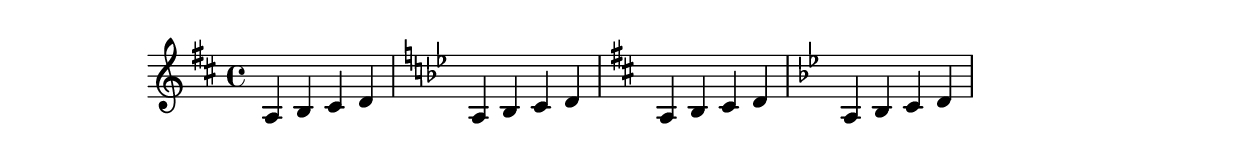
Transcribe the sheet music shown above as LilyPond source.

%% DO NOT EDIT this file manually; it is automatically
%% generated from LSR http://lsr.dsi.unimi.it
%% Make any changes in LSR itself, or in Documentation/snippets/new/ ,
%% and then run scripts/auxiliar/makelsr.py
%%
%% This file is in the public domain.
\version "2.14.0"

\header {
%% Translation of GIT committish: bbf8fd2b5a3ebf20a1fdc91613dc49045a53a270
  texidocit = "
Quando l'armatura di chiave cambia, vengono inseriti automaticamente i
segni di bequadro per annulare le alterazioni di precedenti armature.  Si
può evitare questo comportamento impostando su @code{f} (falso) la proprietà
@code{printKeyCancellation} nel contesto @code{Staff}.

"
  doctitleit = "Impedire l'inserimento dei segni di bequadro quando cambia l'armatura di chiave"

  lsrtags = "pitches"



%% Translation of GIT committish: 6977ddc9a3b63ea810eaecb864269c7d847ccf98
doctitlees = "Evitar que se impriman becuadros cuando cambia la armadura"

texidoces = "

Cuando cambia la armadura de la tonalidad, se imprimen becuadros
automáticamente para cancelar las alteraciones de las armaduras
anteriores.  Esto se puede evitar estableciendo al valor @qq{falso} la
propiedad @code{printKeyCancellation} del contexto @code{Staff}.

"


%% Translation of GIT committish: 0a868be38a775ecb1ef935b079000cebbc64de40
doctitlede = "Auflösungzeichen nicht setzen wenn die Tonart wechselt"

texidocde = "
Wenn die Tonart wechselt, werden automatisch Auflösungszeichen ausgegeben,
um Versetzungszeichen der vorherigen Tonart aufzulösen.  Das kann
verhindert werden, indem die @code{printKeyCancellation}-Eigenschaft
im @code{Staff}-Kontext auf \"false\" gesetzt wird.
"

%% Translation of GIT committish: 3b125956b08d27ef39cd48bfa3a2f1e1bb2ae8b4
  texidocfr = "
Après un changement de tonalité, un bécarre est imprimé pour annuler
toute altération précédente.  Ceci peut être supprimé en réglant à
@code{\"false\"} la propriété @code{printKeyCancellation} du contexte
@code{Staff}.

"
  doctitlefr = "Suppression des bécarres superflus après un changement de tonalité"

  texidoc = "
When the key signature changes, natural signs are automatically printed
to cancel any accidentals from previous key signatures.  This may be
prevented by setting to @code{f} the @code{printKeyCancellation}
property in the @code{Staff} context.

"
  doctitle = "Preventing natural signs from being printed when the key signature changes"
} % begin verbatim

\relative c' {
  \key d \major
  a4 b cis d
  \key g \minor
  a4 bes c d
  \set Staff.printKeyCancellation = ##f
  \key d \major
  a4 b cis d
  \key g \minor
  a4 bes c d
}

